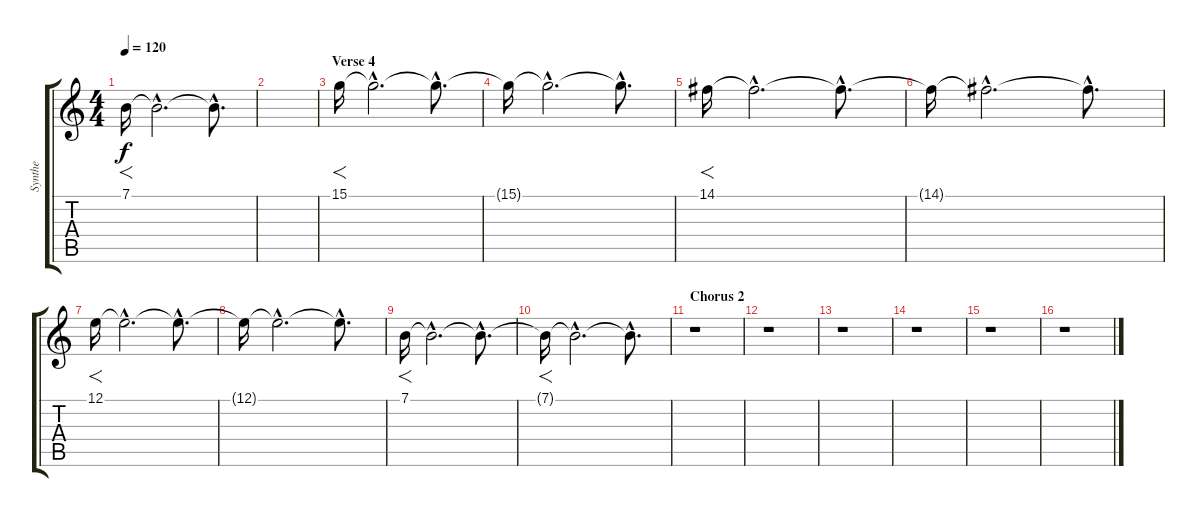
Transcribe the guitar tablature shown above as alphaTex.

\track ("Synthe" "Synthe") {instrument synthstrings1}
\staff {score tabs}
\tuning (E4 B3 G3 D3 A2 E2) {hide}
\ts (4 4)
\tempo 120
\clef g2
\ks c
7.1.16{f dy f} 7.1{hac t}.2{d} 7.1{hac t}.8{d} |
|
\section ("" "Verse 4")
15.1.16{f} 15.1{hac t}.2{d} 15.1{hac t}.8{d} |
15.1{t}.16 15.1{hac t}.2{d} 15.1{hac t}.8{d} |
14.1.16{f} 14.1{hac t}.2{d} 14.1{hac t}.8{d} |
14.1{t}.16 14.1{hac t}.2{d} 14.1{hac t}.8{d} |
12.1.16{f} 12.1{hac t}.2{d} 12.1{hac t}.8{d} |
12.1{t}.16 12.1{hac t}.2{d} 12.1{hac t}.8{d} |
7.1.16{f} 7.1{hac t}.2{d} 7.1{hac t}.8{d} |
7.1{t}.16{f} 7.1{hac t}.2{d} 7.1{hac t}.8{d} |
\section ("" "Chorus 2")
r.1 |
r.1 |
r.1 |
r.1 |
r.1 |
r.1
